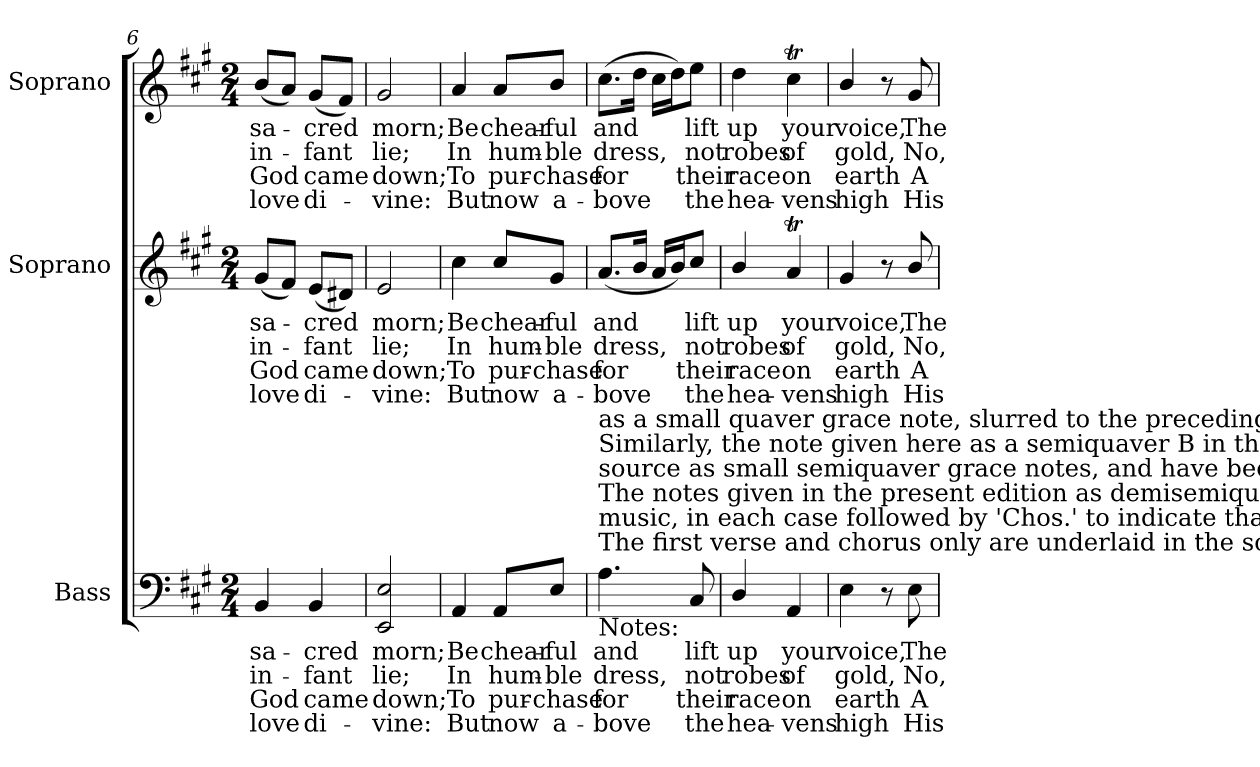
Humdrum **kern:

**kern	**text	**text	**text	**text	**kern	**text	**text	**text	**text	**kern	**text	**text	**text	**text
*part3	*part3	*part3	*part3	*part3	*part2	*part2	*part2	*part2	*part2	*part1	*part1	*part1	*part1	*part1
*staff3	*staff3	*staff3	*staff3	*staff3	*staff2	*staff2	*staff2	*staff2	*staff2	*staff1	*staff1	*staff1	*staff1	*staff1
*I"Bass	*	*	*	*	*I"Soprano	*	*	*	*	*I"Soprano	*	*	*	*
*I'B.	*	*	*	*	*I'S.	*	*	*	*	*I'S.	*	*	*	*
*clefF4	*	*	*	*	*clefG2	*	*	*	*	*clefG2	*	*	*	*
*k[f#c#g#]	*	*	*	*	*k[f#c#g#]	*	*	*	*	*k[f#c#g#]	*	*	*	*
*A:	*	*	*	*	*A:	*	*	*	*	*A:	*	*	*	*
*M2/4	*	*	*	*	*M2/4	*	*	*	*	*M2/4	*	*	*	*
=6	=6	=6	=6	=6	=6	=6	=6	=6	=6	=6	=6	=6	=6	=6
!	!LO:LY:b:color=#000000	!LO:LY:b:color=#000000	!LO:LY:b:color=#000000	!LO:LY:b:color=#000000	!	!	!	!	!	!	!	!	!	!
!	!	!	!	!	!	!LO:LY:b:color=#000000	!LO:LY:b:color=#000000	!LO:LY:b:color=#000000	!LO:LY:b:color=#000000	!	!	!	!	!
!	!	!	!	!	!	!	!	!	!	!	!LO:LY:b:color=#000000	!LO:LY:b:color=#000000	!LO:LY:b:color=#000000	!LO:LY:b:color=#000000
4BBi/	sa-	in-	God	love	(8g#i/L	sa-	in-	God	love	(8bi/L	sa-	in-	God	love
.	.	.	.	.	8f#i/J)	.	.	.	.	8ai/J)	.	.	.	.
!	!LO:LY:b:color=#000000	!LO:LY:b:color=#000000	!LO:LY:b:color=#000000	!LO:LY:b:color=#000000	!	!	!	!	!	!	!	!	!	!
!	!	!	!	!	!	!LO:LY:b:color=#000000	!LO:LY:b:color=#000000	!LO:LY:b:color=#000000	!LO:LY:b:color=#000000	!	!	!	!	!
!	!	!	!	!	!	!	!	!	!	!	!LO:LY:b:color=#000000	!LO:LY:b:color=#000000	!LO:LY:b:color=#000000	!LO:LY:b:color=#000000
4BBi/	-cred	-fant	came	di-	(8ei/L	-cred	-fant	came	di-	(8g#i/L	-cred	-fant	-came	di-
.	.	.	.	.	8d#Xi/J)	.	.	.	.	8f#i/J)	.	.	.	.
=7	=7	=7	=7	=7	=7	=7	=7	=7	=7	=7	=7	=7	=7	=7
!	!LO:LY:b:color=#000000	!LO:LY:b:color=#000000	!LO:LY:b:color=#000000	!LO:LY:b:color=#000000	!	!	!	!	!	!	!	!	!	!
!	!	!	!	!	!	!LO:LY:b:color=#000000	!LO:LY:b:color=#000000	!LO:LY:b:color=#000000	!LO:LY:b:color=#000000	!	!	!	!	!
!	!	!	!	!	!	!	!	!	!	!	!LO:LY:b:color=#000000	!LO:LY:b:color=#000000	!LO:LY:b:color=#000000	!LO:LY:b:color=#000000
2EEi/ 2Ei	morn;	lie;	-down;	vine:	2ei/	morn;	lie;	-down;	vine:	2g#i/	morn;	lie;	down;	vine:
=8	=8	=8	=8	=8	=8	=8	=8	=8	=8	=8	=8	=8	=8	=8
!	!LO:LY:b:color=#000000	!LO:LY:b:color=#000000	!LO:LY:b:color=#000000	!LO:LY:b:color=#000000	!	!	!	!	!	!	!	!	!	!
!	!	!	!	!	!	!LO:LY:b:color=#000000	!LO:LY:b:color=#000000	!LO:LY:b:color=#000000	!LO:LY:b:color=#000000	!	!	!	!	!
!	!	!	!	!	!	!	!	!	!	!	!LO:LY:b:color=#000000	!LO:LY:b:color=#000000	!LO:LY:b:color=#000000	!LO:LY:b:color=#000000
4AAi/	Be	In	To	But	4cc#i\	Be	In	To	But	4ai/	Be	In	To	But
!	!LO:LY:b:color=#000000	!LO:LY:b:color=#000000	!LO:LY:b:color=#000000	!LO:LY:b:color=#000000	!	!	!	!	!	!	!	!	!	!
!	!	!	!	!	!	!LO:LY:b:color=#000000	!LO:LY:b:color=#000000	!LO:LY:b:color=#000000	!LO:LY:b:color=#000000	!	!	!	!	!
!	!	!	!	!	!	!	!	!	!	!	!LO:LY:b:color=#000000	!LO:LY:b:color=#000000	!LO:LY:b:color=#000000	!LO:LY:b:color=#000000
8AAi/L	chear-	hum-	pur-	-now	8cc#i/L	chear-	hum-	pur-	-now	8ai/L	chear-	hum-	pur-	now
!	!LO:LY:b:color=#000000	!LO:LY:b:color=#000000	!LO:LY:b:color=#000000	!LO:LY:b:color=#000000	!	!	!	!	!	!	!	!	!	!
!	!	!	!	!	!	!LO:LY:b:color=#000000	!LO:LY:b:color=#000000	!LO:LY:b:color=#000000	!LO:LY:b:color=#000000	!	!	!	!	!
!	!	!	!	!	!	!	!	!	!	!	!LO:LY:b:color=#000000	!LO:LY:b:color=#000000	!LO:LY:b:color=#000000	!LO:LY:b:color=#000000
8Ei/J	-ful	-ble	chase	a-	8g#i/J	-ful	-ble	chase	a-	8bi/J	-ful	-ble	-chase	-a-
!!LO:LB:g=z
=9	=9	=9	=9	=9	=9	=9	=9	=9	=9	=9	=9	=9	=9	=9
!	!LO:LY:b:color=#000000	!LO:LY:b:color=#000000	!LO:LY:b:color=#000000	!LO:LY:b:color=#000000	!	!	!	!	!	!	!	!	!	!
!	!	!	!	!	!	!LO:LY:b:color=#000000	!LO:LY:b:color=#000000	!LO:LY:b:color=#000000	!LO:LY:b:color=#000000	!	!	!	!	!
!LO:TX:b:t=Notes&colon;	!	!	!	!	!	!	!	!	!	!	!	!	!	!
!LO:TX:t=The first verse and chorus only are underlaid in the source&colon; the three subsequent verses are printed after the	!	!	!	!	!	!	!	!	!	!	!	!	!	!
!LO:TX:t=music, in each case followed by 'Chos.' to indicate that the chorus should be sung after each verse.	!	!	!	!	!	!	!	!	!	!	!	!	!	!
!LO:TX:t=The notes given in the present edition as demisemiquavers in the two upper parts in bar 16 are printed in the	!	!	!	!	!	!	!	!	!	!	!	!	!	!
!LO:TX:t=source as small semiquaver grace notes, and have been written out editorially.	!	!	!	!	!	!	!	!	!	!	!	!	!	!
!LO:TX:t=Similarly, the note given here as a semiquaver B in the first part on beat 2 of bar 19 is printed in the source	!	!	!	!	!	!	!	!	!	!	!	!	!	!
!LO:TX:t=as a small quaver grace note, slurred to the preceding A (which is printed there as a crotchet).	!	!	!	!	!	!	!	!	!	!	!	!	!	!
!	!	!	!	!	!	!	!	!	!	!	!LO:LY:b:color=#000000	!LO:LY:b:color=#000000	!LO:LY:b:color=#000000	!LO:LY:b:color=#000000
4.Ai\	and	dress,	-for	bove	(8.ai/L	and	dress,	-for	bove	(8.cc#i\L	and	dress,	for	bove
.	.	.	.	.	16bi/Jk	.	.	.	.	16ddi\Jk	.	.	.	.
.	.	.	.	.	16ai/LL	.	.	.	.	16cc#i\LL	.	.	.	.
.	.	.	.	.	16bi/J)	.	.	.	.	16ddi\J)	.	.	.	.
!	!LO:LY:b:color=#000000	!LO:LY:b:color=#000000	!LO:LY:b:color=#000000	!LO:LY:b:color=#000000	!	!	!	!	!	!	!	!	!	!
!	!	!	!	!	!	!LO:LY:b:color=#000000	!LO:LY:b:color=#000000	!LO:LY:b:color=#000000	!LO:LY:b:color=#000000	!	!	!	!	!
!	!	!	!	!	!	!	!	!	!	!	!LO:LY:b:color=#000000	!LO:LY:b:color=#000000	!LO:LY:b:color=#000000	!LO:LY:b:color=#000000
8C#i/	lift	not	their	the	8cc#i/J	lift	not	their	the	8eei\J	lift	not	their	the
=10	=10	=10	=10	=10	=10	=10	=10	=10	=10	=10	=10	=10	=10	=10
!	!LO:LY:b:color=#000000	!LO:LY:b:color=#000000	!LO:LY:b:color=#000000	!LO:LY:b:color=#000000	!	!	!	!	!	!	!	!	!	!
!	!	!	!	!	!	!LO:LY:b:color=#000000	!LO:LY:b:color=#000000	!LO:LY:b:color=#000000	!LO:LY:b:color=#000000	!	!	!	!	!
!	!	!	!	!	!	!	!	!	!	!	!LO:LY:b:color=#000000	!LO:LY:b:color=#000000	!LO:LY:b:color=#000000	!LO:LY:b:color=#000000
4Di/	up	robes	race	hea-	4bi/	up	robes	race	hea-	4ddi\	up	robes	-race	hea-
!	!LO:LY:b:color=#000000	!LO:LY:b:color=#000000	!LO:LY:b:color=#000000	!LO:LY:b:color=#000000	!	!	!	!	!	!	!	!	!	!
!	!	!	!	!	!	!LO:LY:b:color=#000000	!LO:LY:b:color=#000000	!LO:LY:b:color=#000000	!LO:LY:b:color=#000000	!	!	!	!	!
!	!	!	!	!	!	!	!	!	!	!	!LO:LY:b:color=#000000	!LO:LY:b:color=#000000	!LO:LY:b:color=#000000	!LO:LY:b:color=#000000
4AAi/	your	of	-on	vens	4aTi/	your	of	-on	vens	4cc#ti\	your	of	on	vens
=11	=11	=11	=11	=11	=11	=11	=11	=11	=11	=11	=11	=11	=11	=11
!	!LO:LY:b:color=#000000	!LO:LY:b:color=#000000	!LO:LY:b:color=#000000	!LO:LY:b:color=#000000	!	!	!	!	!	!	!	!	!	!
!	!	!	!	!	!	!LO:LY:b:color=#000000	!LO:LY:b:color=#000000	!LO:LY:b:color=#000000	!LO:LY:b:color=#000000	!	!	!	!	!
!	!	!	!	!	!	!	!	!	!	!	!LO:LY:b:color=#000000	!LO:LY:b:color=#000000	!LO:LY:b:color=#000000	!LO:LY:b:color=#000000
4Ei\	voice,	gold,	earth	high	4g#i/	voice,	gold,	earth	high	4bi/	voice,	gold,	earth	high
8r	.	.	.	.	8r	.	.	.	.	8r	.	.	.	.
!	!LO:LY:b:color=#000000	!LO:LY:b:color=#000000	!LO:LY:b:color=#000000	!LO:LY:b:color=#000000	!	!	!	!	!	!	!	!	!	!
!	!	!	!	!	!	!LO:LY:b:color=#000000	!LO:LY:b:color=#000000	!LO:LY:b:color=#000000	!LO:LY:b:color=#000000	!	!	!	!	!
!	!	!	!	!	!	!	!	!	!	!	!LO:LY:b:color=#000000	!LO:LY:b:color=#000000	!LO:LY:b:color=#000000	!LO:LY:b:color=#000000
8Ei\	The	No,	A	His	8bi/	The	No,	A	His	8g#i/	The	No,	A	His
=	=	=	=	=	=	=	=	=	=	=	=	=	=	=
*-	*-	*-	*-	*-	*-	*-	*-	*-	*-	*-	*-	*-	*-	*-
